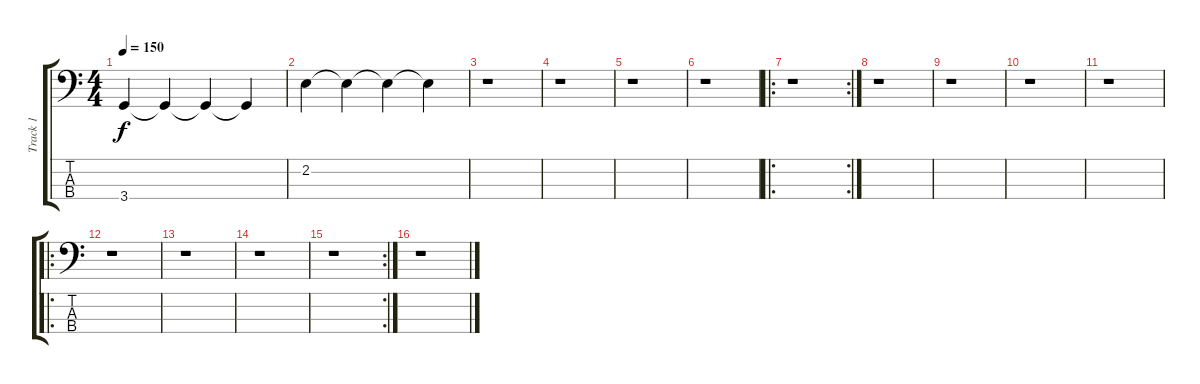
\track ("Track 1" "Track 1") {instrument contrabass}
\staff {score tabs}
\tuning (G2 D2 A1 E1) {hide}
\ts (4 4)
\tempo 150
\clef f4
\ks c
3.4.4{dy f} 3.4{t}.4 3.4{t}.4 3.4{t}.4 |
2.2.4 2.2{t}.4 2.2{t}.4 2.2{t}.4 |
r.1 |
r.1 |
r.1 |
r.1 |
\ro
\rc 2
r.1 |
r.1 |
r.1 |
r.1 |
r.1 |
\ro
r.1 |
r.1 |
r.1 |
\rc 2
r.1 |
r.1
